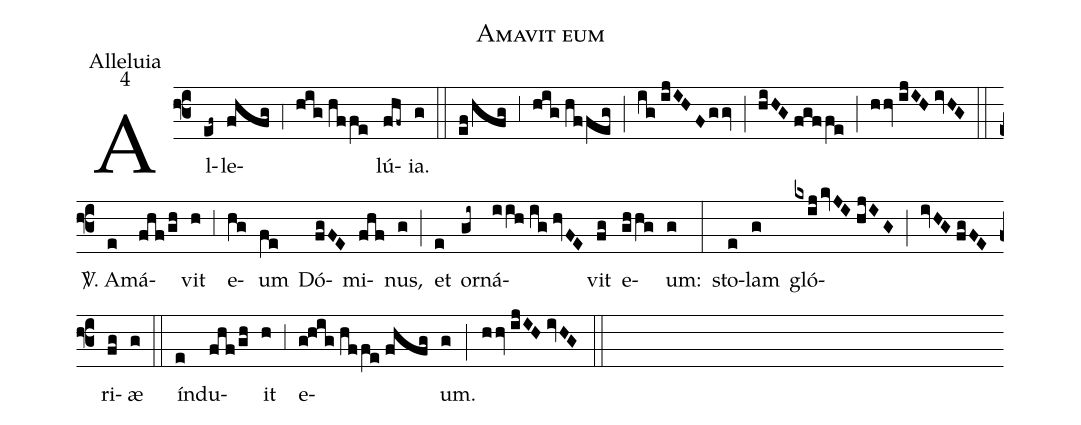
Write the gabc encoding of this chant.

name:Amavit eum;
office-part:Alleluia;
mode:4;
%%
(f3) Al(ef~)le(fhfg)(,4)(hig//hffe)lú(fhf~)ia.(g) (::)
(ef/hfg) (,3) (hig//hffeg) (;) (ig//ijIHF/ggv) (;) (hiHG//fgffe) (;) (hhv//ijIH//ivHG) (::)

<sp>V/</sp>. A(e)má(fhf/gh)vit(h) (,3) e(hg)um(fe) Dó(fgFE)mi(fhf)nus,(g) (;) et(e) or(gi~)ná(iih//ig//hvFE)vit(fg) e(ghhg)um:(g) (:)
sto(e)lam(g) gló(kxij/kvJI//hjIG)(;)(ivHG//fgFE)ri(fg)æ(g) (::)
ín(e)du(fhf/gh)it(h) (,3) e(g!hig//hffe//fhfg)um.(g) (;) (hhv//ijIH//ivHG) (::)
